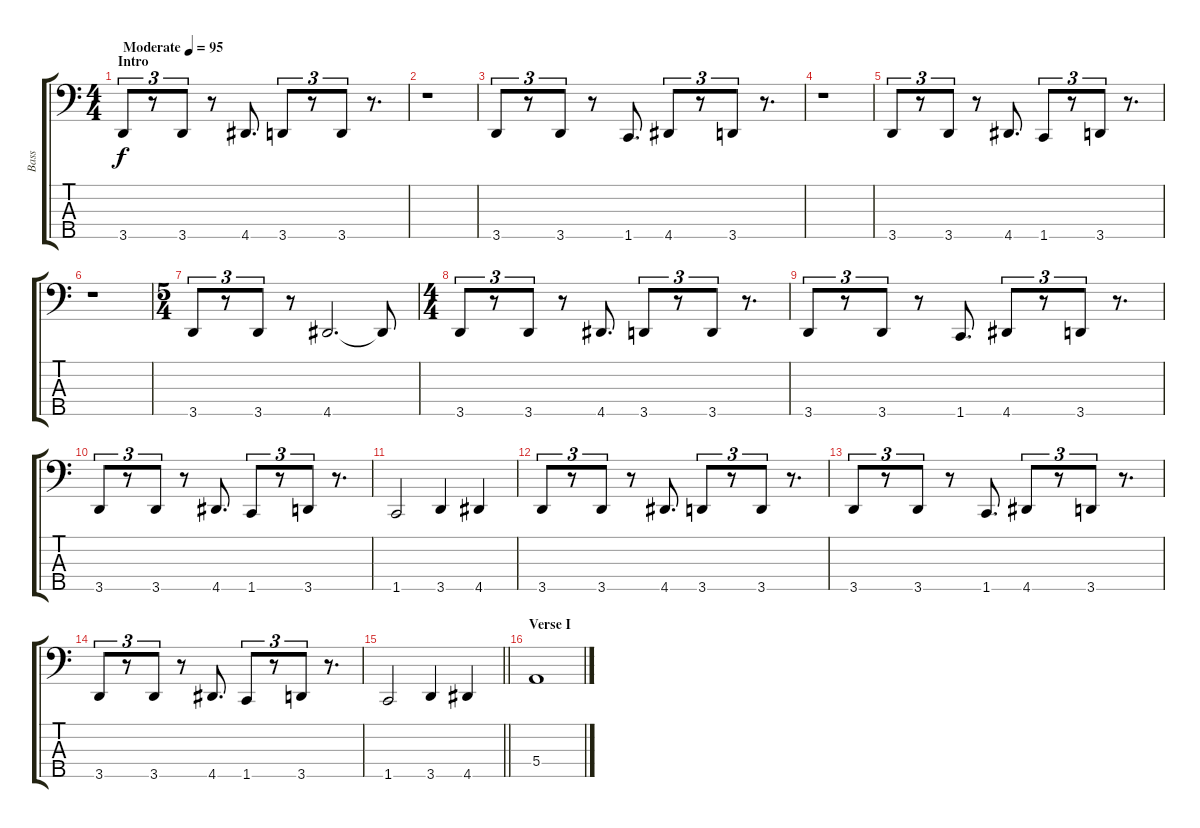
\track ("Bass" "Bass") {instrument electricbassfinger}
\staff {score tabs}
\tuning (G2 D2 A1 E1 B0) {hide}
\ts (4 4)
\section ("" "Intro")
\tempo (95 "Moderate")
\clef f4
\ks c
3.5.8{tu (3 2) dy f instrument electricbassfinger} r.8{tu (3 2)} 3.5.8{tu (3 2)} r.8 4.5.8{d} 3.5.8{tu (3 2)} r.8{tu (3 2)} 3.5.8{tu (3 2)} r.8{d} |
r.1 |
3.5.8{tu (3 2)} r.8{tu (3 2)} 3.5.8{tu (3 2)} r.8 1.5.8{d} 4.5.8{tu (3 2)} r.8{tu (3 2)} 3.5.8{tu (3 2)} r.8{d} |
r.1 |
3.5.8{tu (3 2)} r.8{tu (3 2)} 3.5.8{tu (3 2)} r.8 4.5.8{d} 1.5.8{tu (3 2)} r.8{tu (3 2)} 3.5.8{tu (3 2)} r.8{d} |
r.1 |
\ts (5 4)
3.5.8{tu (3 2)} r.8{tu (3 2)} 3.5.8{tu (3 2)} r.8 4.5.2{d} 4.5{t}.8 |
\ts (4 4)
3.5.8{tu (3 2)} r.8{tu (3 2)} 3.5.8{tu (3 2)} r.8 4.5.8{d} 3.5.8{tu (3 2)} r.8{tu (3 2)} 3.5.8{tu (3 2)} r.8{d} |
3.5.8{tu (3 2)} r.8{tu (3 2)} 3.5.8{tu (3 2)} r.8 1.5.8{d} 4.5.8{tu (3 2)} r.8{tu (3 2)} 3.5.8{tu (3 2)} r.8{d} |
3.5.8{tu (3 2)} r.8{tu (3 2)} 3.5.8{tu (3 2)} r.8 4.5.8{d} 1.5.8{tu (3 2)} r.8{tu (3 2)} 3.5.8{tu (3 2)} r.8{d} |
1.5.2 3.5.4 4.5.4 |
3.5.8{tu (3 2)} r.8{tu (3 2)} 3.5.8{tu (3 2)} r.8 4.5.8{d} 3.5.8{tu (3 2)} r.8{tu (3 2)} 3.5.8{tu (3 2)} r.8{d} |
3.5.8{tu (3 2)} r.8{tu (3 2)} 3.5.8{tu (3 2)} r.8 1.5.8{d} 4.5.8{tu (3 2)} r.8{tu (3 2)} 3.5.8{tu (3 2)} r.8{d} |
3.5.8{tu (3 2)} r.8{tu (3 2)} 3.5.8{tu (3 2)} r.8 4.5.8{d} 1.5.8{tu (3 2)} r.8{tu (3 2)} 3.5.8{tu (3 2)} r.8{d} |
\barLineRight lightlight
1.5.2 3.5.4 4.5.4 |
\section ("" "Verse I")
5.4.1
